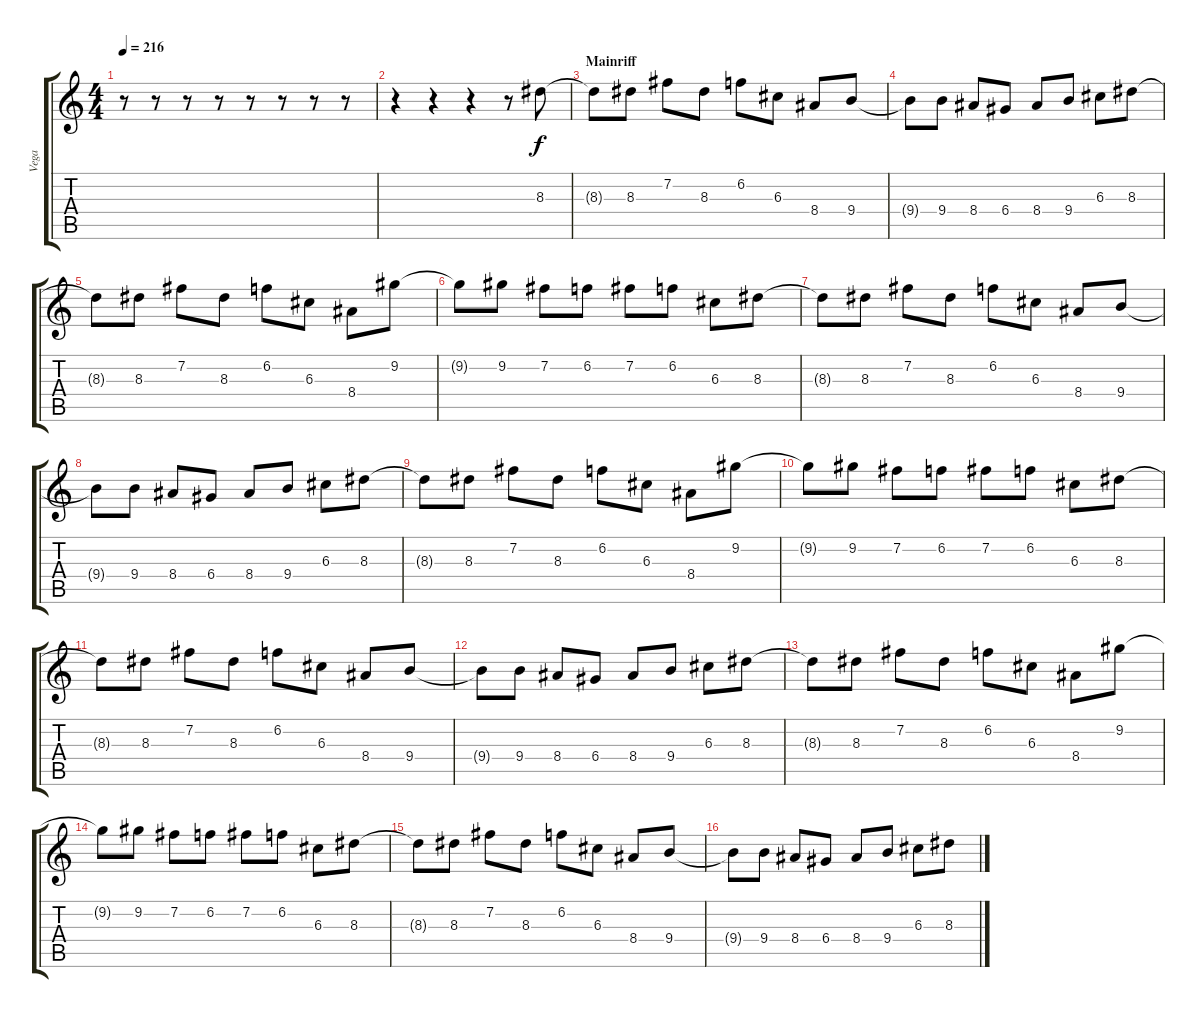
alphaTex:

\track ("Vega" "Vega") {instrument overdrivenguitar}
\staff {score tabs}
\tuning (E4 B3 G3 D3 A2 E2) {hide}
\ts (4 4)
\tempo 216
\clef g2
\ks c
r.8{dy f instrument overdrivenguitar} r.8 r.8 r.8 r.8 r.8 r.8 r.8 |
r.4 r.4 r.4 r.8 8.3.8 |
\section ("" "Mainriff")
8.3{t}.8 8.3.8 7.2.8 8.3.8 6.2.8 6.3.8 8.4.8 9.4.8 |
9.4{t}.8 9.4.8 8.4.8 6.4.8 8.4.8 9.4.8 6.3.8 8.3.8 |
8.3{t}.8 8.3.8 7.2.8 8.3.8 6.2.8 6.3.8 8.4.8 9.2.8 |
9.2{t}.8 9.2.8 7.2.8 6.2.8 7.2.8 6.2.8 6.3.8 8.3.8 |
8.3{t}.8 8.3.8 7.2.8 8.3.8 6.2.8 6.3.8 8.4.8 9.4.8 |
9.4{t}.8 9.4.8 8.4.8 6.4.8 8.4.8 9.4.8 6.3.8 8.3.8 |
8.3{t}.8 8.3.8 7.2.8 8.3.8 6.2.8 6.3.8 8.4.8 9.2.8 |
9.2{t}.8 9.2.8 7.2.8 6.2.8 7.2.8 6.2.8 6.3.8 8.3.8 |
8.3{t}.8 8.3.8 7.2.8 8.3.8 6.2.8 6.3.8 8.4.8 9.4.8 |
9.4{t}.8 9.4.8 8.4.8 6.4.8 8.4.8 9.4.8 6.3.8 8.3.8 |
8.3{t}.8 8.3.8 7.2.8 8.3.8 6.2.8 6.3.8 8.4.8 9.2.8 |
9.2{t}.8 9.2.8 7.2.8 6.2.8 7.2.8 6.2.8 6.3.8 8.3.8 |
8.3{t}.8 8.3.8 7.2.8 8.3.8 6.2.8 6.3.8 8.4.8 9.4.8 |
9.4{t}.8 9.4.8 8.4.8 6.4.8 8.4.8 9.4.8 6.3.8 8.3.8
